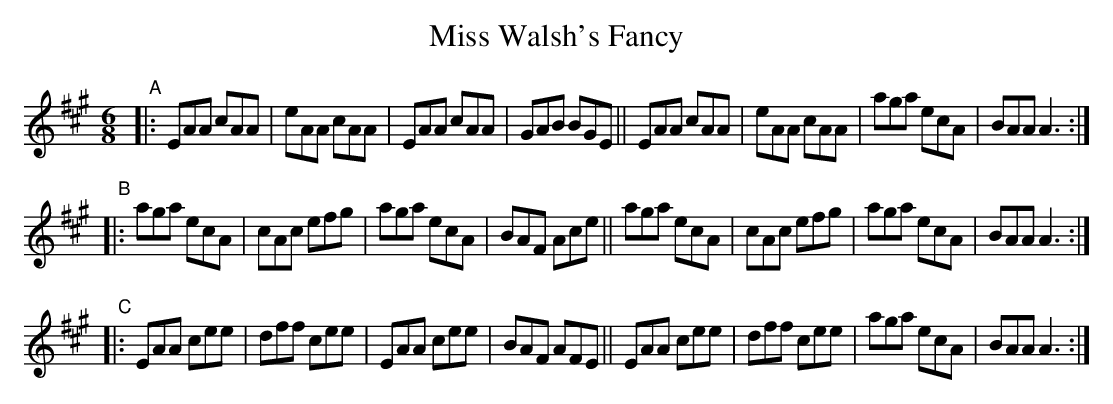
X:1
T: Miss Walsh's Fancy
M: 6/8
L: 1/8
K: A
"^A"\
|: EAA cAA | eAA cAA | EAA cAA | GAB BGE \
|| EAA cAA | eAA cAA | aga ecA | BAA A3 :|
"^B"\
|: aga ecA | cAc efg | aga ecA | BAF Ace \
|| aga ecA | cAc efg | aga ecA | BAA A3 :|
"^C"\
|: EAA cee | dff cee | EAA cee | BAF AFE \
|| EAA cee | dff cee | aga ecA | BAA A3 :|
